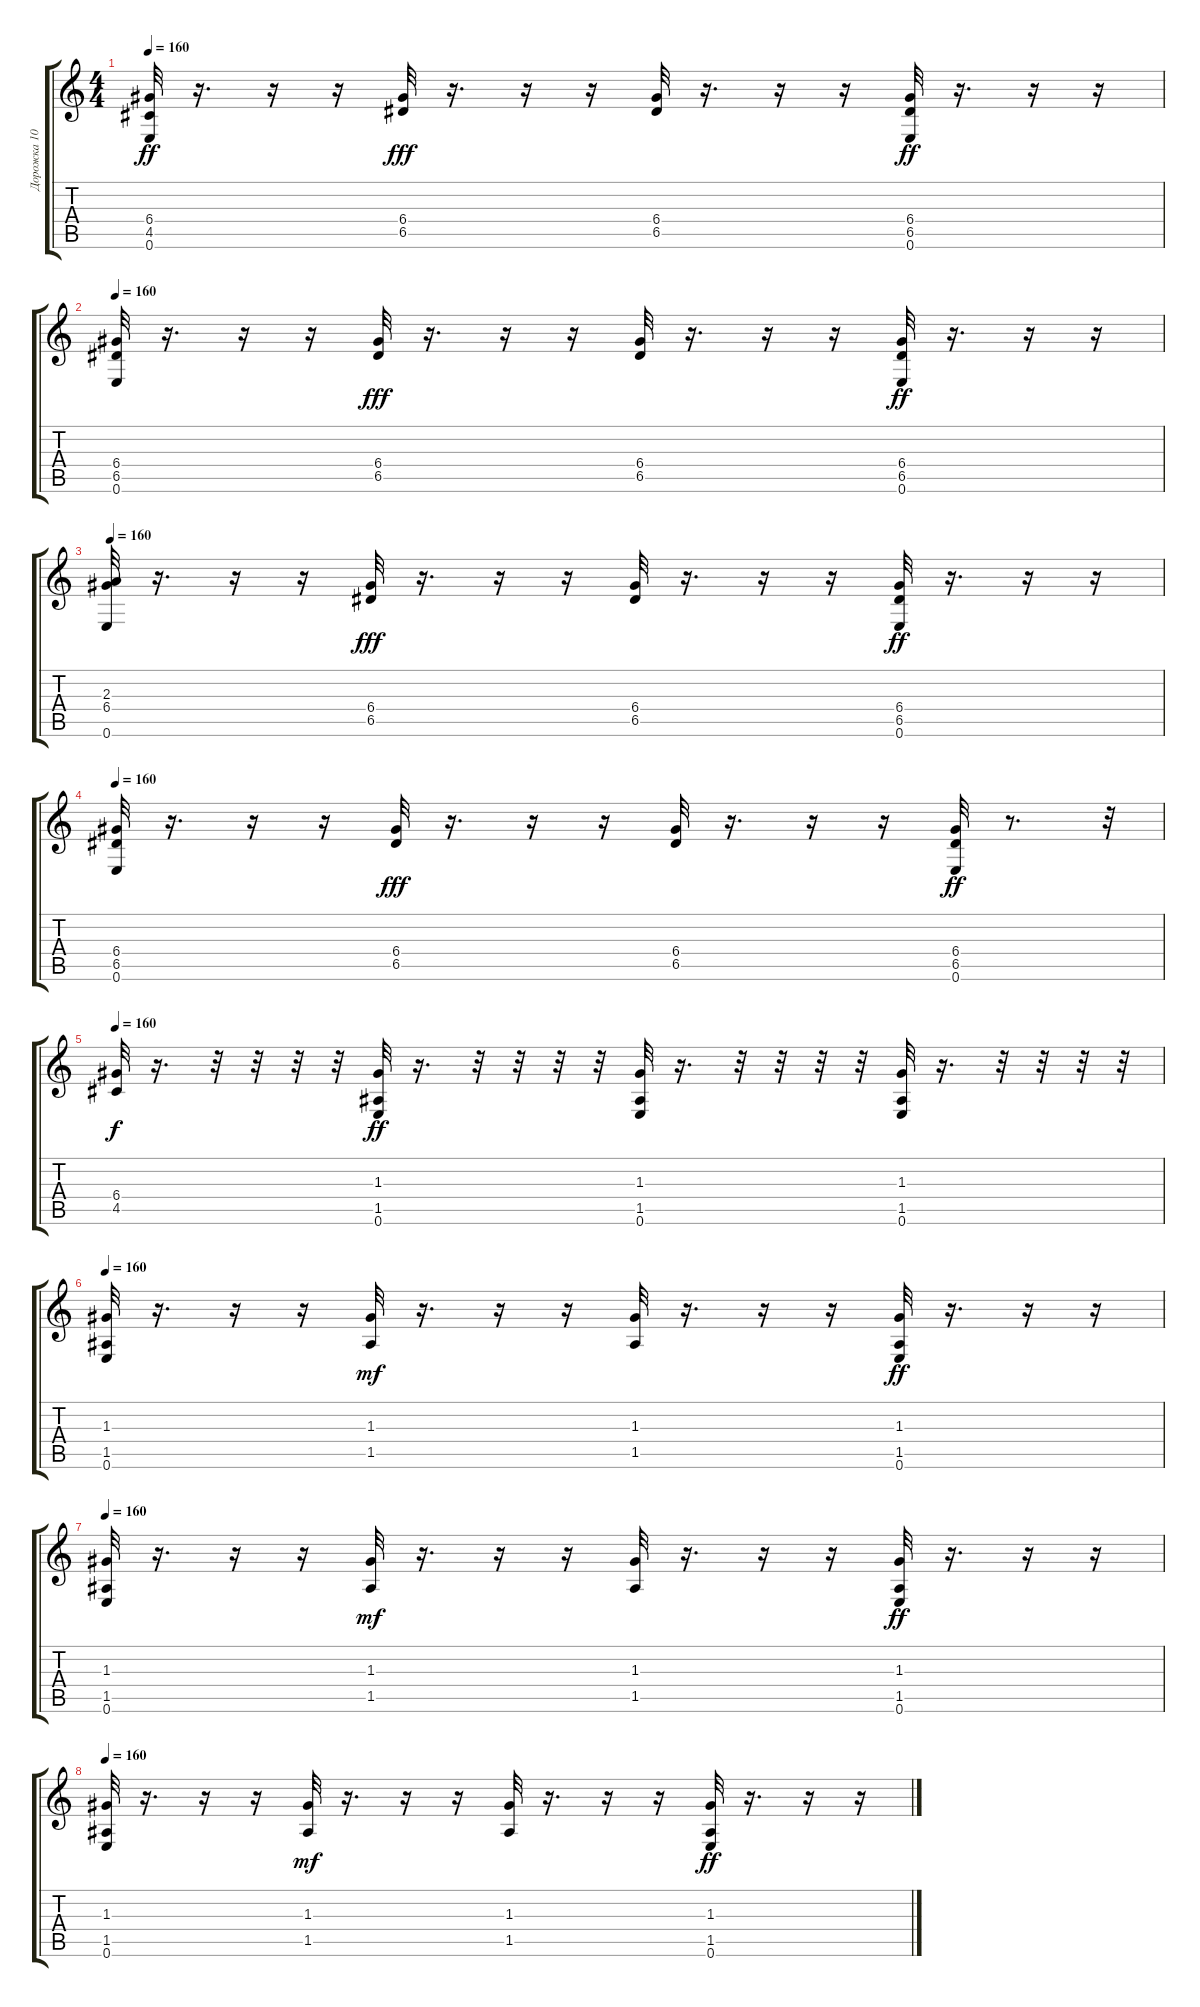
\track ("Дорожка 10" "Дорожка 10") {instrument acousticguitarnylon}
\staff {score tabs}
\tuning (E4 B3 G3 D3 A2 E2) {hide}
\ts (4 4)
\tempo 160
\clef g2
\ks c
(6.4 4.5 0.6).32{dy ff} r.16{d} r.16 r.16 (6.4 6.5).32{dy fff} r.16{d} r.16 r.16 (6.4 6.5).32 r.16{d} r.16 r.16 (6.4 6.5 0.6).32{dy ff} r.16{d} r.16 r.16 |
\tempo 160
(6.4 6.5 0.6).32 r.16{d} r.16 r.16 (6.4 6.5).32{dy fff} r.16{d} r.16 r.16 (6.4 6.5).32 r.16{d} r.16 r.16 (6.4 6.5 0.6).32{dy ff} r.16{d} r.16 r.16 |
\tempo 160
(2.3 6.4 0.6).32 r.16{d} r.16 r.16 (6.4 6.5).32{dy fff} r.16{d} r.16 r.16 (6.4 6.5).32 r.16{d} r.16 r.16 (6.4 6.5 0.6).32{dy ff} r.16{d} r.16 r.16 |
\tempo 160
(6.4 6.5 0.6).32 r.16{d} r.16 r.16 (6.4 6.5).32{dy fff} r.16{d} r.16 r.16 (6.4 6.5).32 r.16{d} r.16 r.16 (6.4 6.5 0.6).32{dy ff} r.8{d} r.32 |
\tempo 160
(6.4 4.5).32{dy f} r.16{d} r.32 r.32 r.32 r.32 (1.3 1.5 0.6).32{dy ff} r.16{d} r.32 r.32 r.32 r.32 (1.3 1.5 0.6).32 r.16{d} r.32 r.32 r.32 r.32 (1.3 1.5 0.6).32 r.16{d} r.32 r.32 r.32 r.32 |
\tempo 160
(1.3 1.5 0.6).32 r.16{d} r.16 r.16 (1.3 1.5).32{dy mf} r.16{d} r.16 r.16 (1.3 1.5).32 r.16{d} r.16 r.16 (1.3 1.5 0.6).32{dy ff} r.16{d} r.16 r.16 |
\tempo 160
(1.3 1.5 0.6).32 r.16{d} r.16 r.16 (1.3 1.5).32{dy mf} r.16{d} r.16 r.16 (1.3 1.5).32 r.16{d} r.16 r.16 (1.3 1.5 0.6).32{dy ff} r.16{d} r.16 r.16 |
\tempo 160
(1.3 1.5 0.6).32 r.16{d} r.16 r.16 (1.3 1.5).32{dy mf} r.16{d} r.16 r.16 (1.3 1.5).32 r.16{d} r.16 r.16 (1.3 1.5 0.6).32{dy ff} r.16{d} r.16 r.16
